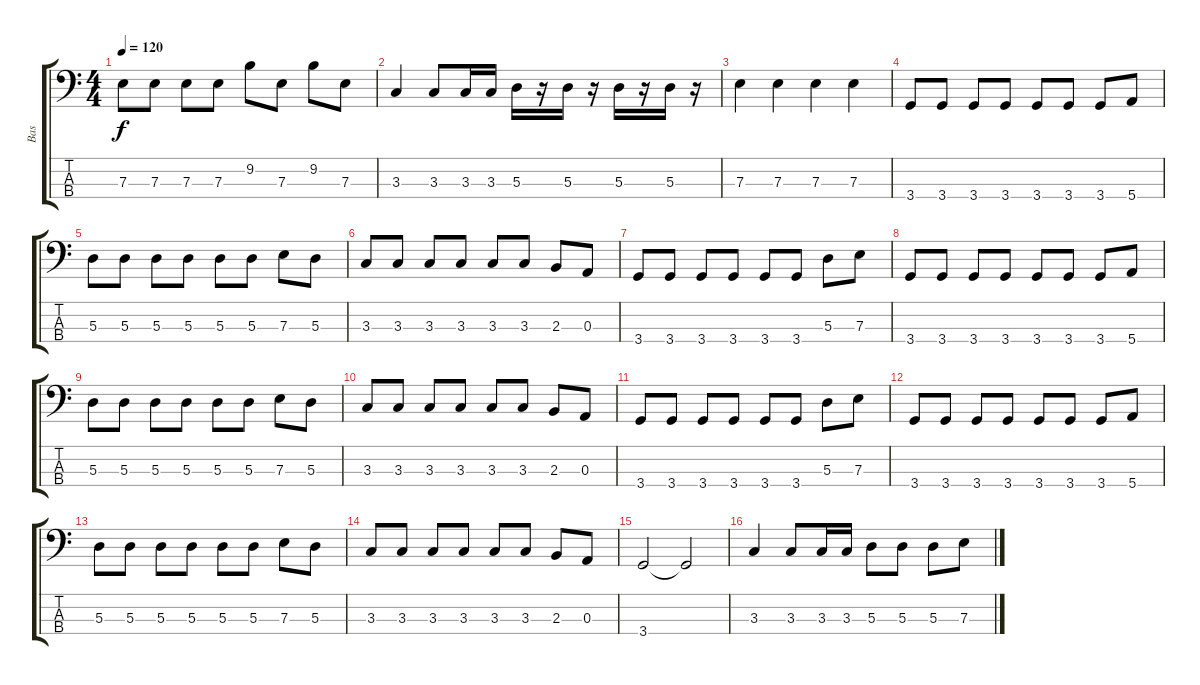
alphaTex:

\track ("Bas" "Bas") {instrument electricbasspick}
\staff {score tabs}
\tuning (G2 D2 A1 E1) {hide}
\ts (4 4)
\tempo 120
\clef f4
\ks c
7.3.8{dy f} 7.3.8 7.3.8 7.3.8 9.2.8 7.3.8 9.2.8 7.3.8 |
3.3.4 3.3.8 3.3.16 3.3.16 5.3.16 r.16 5.3.16 r.16 5.3.16 r.16 5.3.16 r.16 |
7.3.4 7.3.4 7.3.4 7.3.4 |
3.4.8 3.4.8 3.4.8 3.4.8 3.4.8 3.4.8 3.4.8 5.4.8 |
5.3.8 5.3.8 5.3.8 5.3.8 5.3.8 5.3.8 7.3.8 5.3.8 |
3.3.8 3.3.8 3.3.8 3.3.8 3.3.8 3.3.8 2.3.8 0.3.8 |
3.4.8 3.4.8 3.4.8 3.4.8 3.4.8 3.4.8 5.3.8 7.3.8 |
3.4.8 3.4.8 3.4.8 3.4.8 3.4.8 3.4.8 3.4.8 5.4.8 |
5.3.8 5.3.8 5.3.8 5.3.8 5.3.8 5.3.8 7.3.8 5.3.8 |
3.3.8 3.3.8 3.3.8 3.3.8 3.3.8 3.3.8 2.3.8 0.3.8 |
3.4.8 3.4.8 3.4.8 3.4.8 3.4.8 3.4.8 5.3.8 7.3.8 |
3.4.8 3.4.8 3.4.8 3.4.8 3.4.8 3.4.8 3.4.8 5.4.8 |
5.3.8 5.3.8 5.3.8 5.3.8 5.3.8 5.3.8 7.3.8 5.3.8 |
3.3.8 3.3.8 3.3.8 3.3.8 3.3.8 3.3.8 2.3.8 0.3.8 |
3.4.2 3.4{t}.2 |
3.3.4 3.3.8 3.3.16 3.3.16 5.3.8 5.3.8 5.3.8 7.3.8
